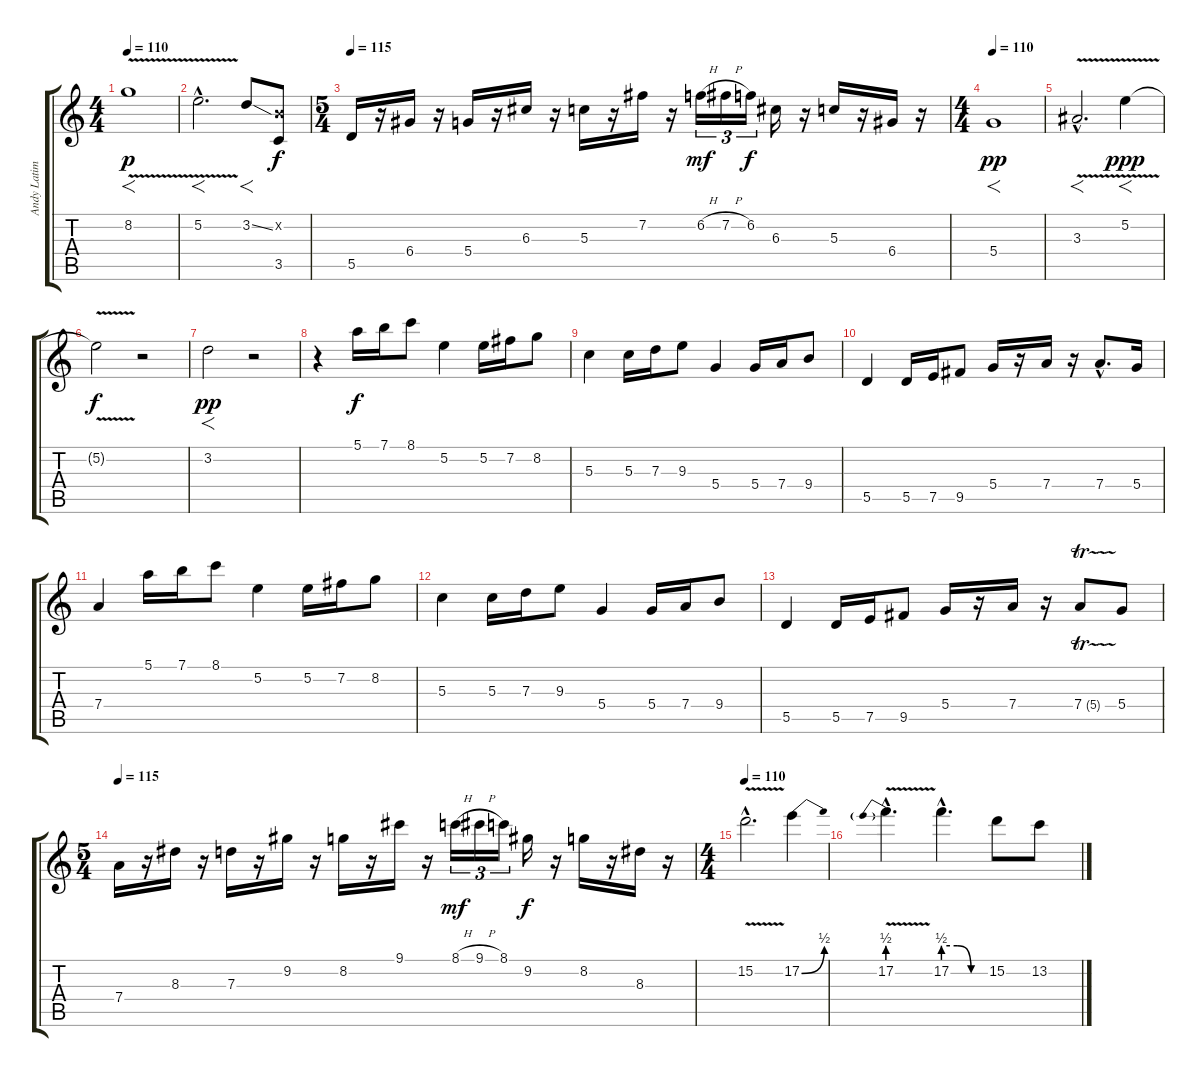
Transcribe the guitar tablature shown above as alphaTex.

\track ("Andy Latimer - Guitar 1" "Andy Latim") {instrument overdrivenguitar}
\staff {score tabs}
\tuning (E4 B3 G3 D3 A2 E2) {hide}
\ts (4 4)
\tempo 110
\clef g2
\ks c
8.2{v}.1{f dy p} |
5.2{v hac}.2{f d} 3.2{ss}.8{f} (0.2{x} 3.5).8{dy f} |
\ts (5 4)
\tempo 115
5.5.16 r.16 6.4.16 r.16 5.4.16 r.16 6.3.16 r.16 5.3.16 r.16 7.2.16 r.16 6.2{h}.16{tu (3 2) dy mf} 7.2{h}.16{tu (3 2)} 6.2.16{tu (3 2) dy f} 6.3.16 r.16 5.3.16 r.16 6.4.16 r.16 |
\ts (4 4)
\tempo 110
5.4.1{f dy pp} |
3.3{v hac}.2{f d} 5.2{v}.4{f dy ppp} |
5.2{t}.2{dy f} r.2 |
3.2.2{f dy pp} r.2 |
r.4 5.1.16{dy f} 7.1.16 8.1.8 5.2.4 5.2.16 7.2.16 8.2.8 |
5.3.4 5.3.16 7.3.16 9.3.8 5.4.4 5.4.16 7.4.16 9.4.8 |
5.5.4 5.5.16 7.5.16 9.5.8 5.4.16 r.16 7.4.16 r.16 7.4{hac}.8{d} 5.4.16 |
7.4.4 5.1.16 7.1.16 8.1.8 5.2.4 5.2.16 7.2.16 8.2.8 |
5.3.4 5.3.16 7.3.16 9.3.8 5.4.4 5.4.16 7.4.16 9.4.8 |
5.5.4 5.5.16 7.5.16 9.5.8 5.4.16 r.16 7.4.16 r.16 7.4{tr (5 32)}.8 5.4.8 |
\ts (5 4)
\tempo 115
7.4.16 r.16 8.3.16 r.16 7.3.16 r.16 9.2.16 r.16 8.2.16 r.16 9.1.16 r.16 8.1{h}.16{tu (3 2) dy mf} 9.1{h}.16{tu (3 2)} 8.1.16{tu (3 2)} 9.2.16{dy f} r.16 8.2.16 r.16 8.3.16 r.16 |
\ts (4 4)
\tempo 110
15.2{v hac}.2{d} 17.2{be (bend 0 0 60 2)}.4 |
17.2{be (prebend 0 2 60 2) v hac}.4{d} 17.2{be (custom 0 2 20 2 40 0 60 0) hac}.4{d} 15.2.8 13.2.8
